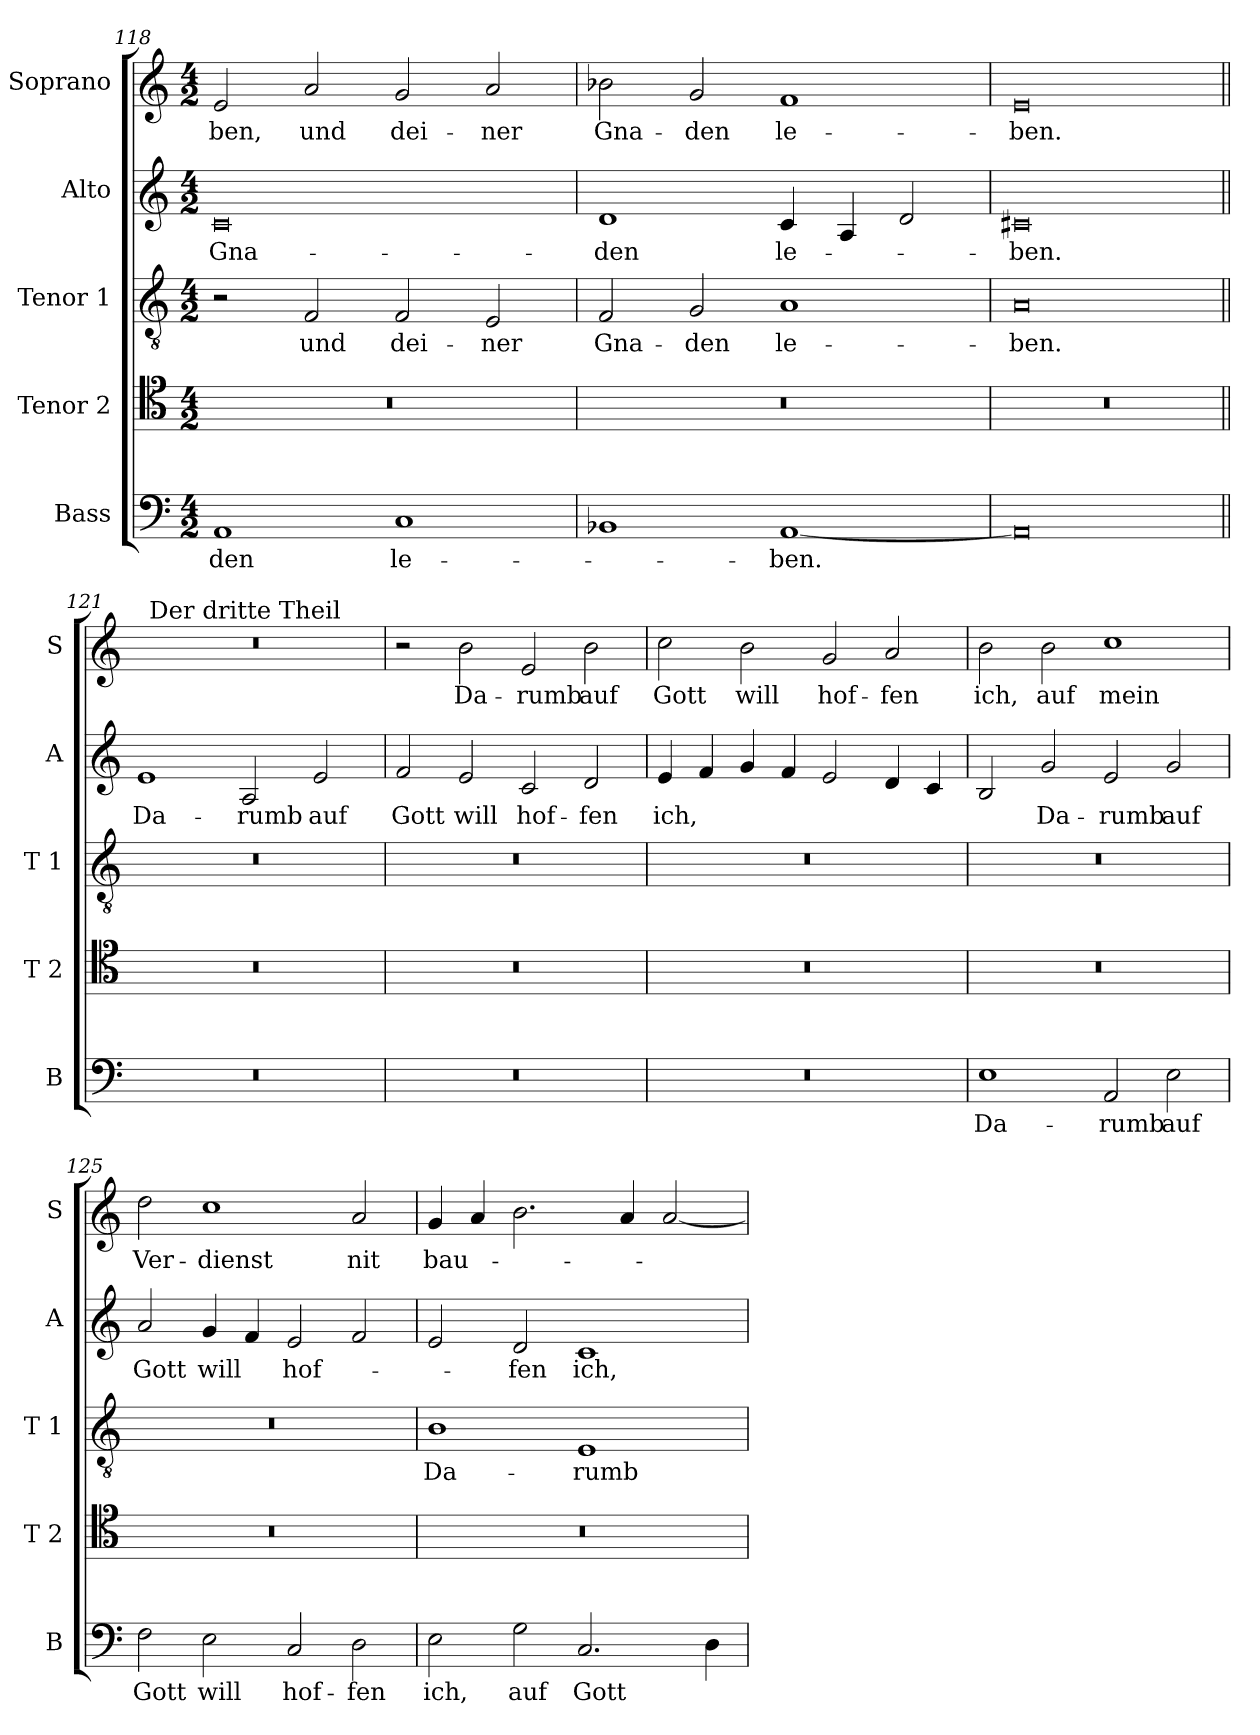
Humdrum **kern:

**kern	**text	**kern	**kern	**text	**kern	**text	**kern	**text
*part5	*part5	*part4	*part3	*part3	*part2	*part2	*part1	*part1
*staff5	*staff5	*staff4	*staff3	*staff3	*staff2	*staff2	*staff1	*staff1
*I"Bass	*	*I"Tenor 2	*I"Tenor 1	*	*I"Alto	*	*I"Soprano	*
*I'B	*	*I'T 2	*I'T 1	*	*I'A	*	*I'S	*
*clefF4	*	*clefC4	*clefGv2	*	*clefG2	*	*clefG2	*
*k[]	*	*k[]	*k[]	*	*k[]	*	*k[]	*
*C:	*	*C:	*C:	*	*C:	*	*C:	*
*M4/2	*	*M4/2	*M4/2	*	*M4/2	*	*M4/2	*
=118	=118	=118	=118	=118	=118	=118	=118	=118
!	!LO:LY:b	!	!	!	!	!LO:LY:b	!	!LO:LY:b
1AA	-den	0r	2r	.	0c	Gna-	2e/	-ben,
!	!	!	!	!LO:LY:b	!	!	!	!LO:LY:b
.	.	.	2F/	und	.	.	2a/	und
!	!LO:LY:b	!	!	!LO:LY:b	!	!	!	!LO:LY:b
1C	le-	.	2F/	dei-	.	.	2g/	dei-
!	!	!	!	!LO:LY:b	!	!	!	!LO:LY:b
.	.	.	2E/	-ner	.	.	2a/	-ner
=119	=119	=119	=119	=119	=119	=119	=119	=119
!	!	!	!	!LO:LY:b	!	!LO:LY:b	!	!LO:LY:b
1BB-X	.	0r	2F/	Gna-	1d	-den	2b-X\	Gna-
!	!	!	!	!LO:LY:b	!	!	!	!LO:LY:b
.	.	.	2G/	-den	.	.	2g/	-den
!	!LO:LY:b	!	!	!LO:LY:b	!	!LO:LY:b	!	!LO:LY:b
[1AA	-ben.	.	1A	le-	4c/	le-	1f	le-
.	.	.	.	.	4A/	.	.	.
.	.	.	.	.	2d/	.	.	.
=120	=120	=120	=120	=120	=120	=120	=120	=120
!	!	!	!	!LO:LY:b	!	!LO:LY:b	!	!LO:LY:b
0AA]	.	0r	0A	-ben.	0c#X	-ben.	0e	-ben.
!!LO:LB:g=z
=121||	=121||	=121||	=121||	=121||	=121||	=121||	=121||	=121||
!	!	!	!	!	!	!LO:LY:b	!	!
*	*	*	*	*	*	*	*^	*
0r	.	0r	0r	.	1e	Da-	0r	32ryy	.
!	!	!	!	!	!	!	!	!LO:TX:a:t=Der dritte Theil	!
.	.	.	.	.	.	.	.	1ryy	.
!	!	!	!	!	!	!LO:LY:b	!	!	!
.	.	.	.	.	2A/	-rumb	.	.	.
.	.	.	.	.	.	.	.	2ryy	.
!	!	!	!	!	!	!LO:LY:b	!	!	!
.	.	.	.	.	2e/	auf	.	.	.
.	.	.	.	.	.	.	.	4...ryy	.
=122	=122	=122	=122	=122	=122	=122	=122	=122	=122
!	!	!	!	!	!	!LO:LY:b	!	!	!
*	*	*	*	*	*	*	*v	*v	*
0r	.	0r	0r	.	2f/	Gott	2r	.
!	!	!	!	!	!	!LO:LY:b	!	!LO:LY:b
.	.	.	.	.	2e/	will	2b\	Da-
!	!	!	!	!	!	!LO:LY:b	!	!LO:LY:b
.	.	.	.	.	2c/	hof-	2e/	-rumb
!	!	!	!	!	!	!LO:LY:b	!	!LO:LY:b
.	.	.	.	.	2d/	-fen	2b\	auf
=123	=123	=123	=123	=123	=123	=123	=123	=123
!	!	!	!	!	!	!LO:LY:b	!	!LO:LY:b
0r	.	0r	0r	.	4e/	ich,	2cc\	Gott
.	.	.	.	.	4f/	.	.	.
!	!	!	!	!	!	!	!	!LO:LY:b
.	.	.	.	.	4g/	.	2b\	will
.	.	.	.	.	4f/	.	.	.
!	!	!	!	!	!	!	!	!LO:LY:b
.	.	.	.	.	2e/	.	2g/	hof-
!	!	!	!	!	!	!	!	!LO:LY:b
.	.	.	.	.	4d/	.	2a/	-fen
.	.	.	.	.	4c/	.	.	.
=124	=124	=124	=124	=124	=124	=124	=124	=124
!	!LO:LY:b	!	!	!	!	!	!	!LO:LY:b
1E	Da-	0r	0r	.	2B/	.	2b\	ich,
!	!	!	!	!	!	!LO:LY:b	!	!LO:LY:b
.	.	.	.	.	2g/	Da-	2b\	auf
!	!LO:LY:b	!	!	!	!	!LO:LY:b	!	!LO:LY:b
2AA/	-rumb	.	.	.	2e/	-rumb	1cc	mein
!	!LO:LY:b	!	!	!	!	!LO:LY:b	!	!
2E\	auf	.	.	.	2g/	auf	.	.
=125	=125	=125	=125	=125	=125	=125	=125	=125
!	!LO:LY:b	!	!	!	!	!LO:LY:b	!	!LO:LY:b
2F\	Gott	0r	0r	.	2a/	Gott	2dd\	Ver-
!	!LO:LY:b	!	!	!	!	!LO:LY:b	!	!LO:LY:b
2E\	will	.	.	.	4g/	will	1cc	-dienst
.	.	.	.	.	4f/	.	.	.
!	!LO:LY:b	!	!	!	!	!LO:LY:b	!	!
2C/	hof-	.	.	.	2e/	hof-	.	.
!	!LO:LY:b	!	!	!	!	!	!	!LO:LY:b
2D\	-fen	.	.	.	2f/	.	2a/	nit
!!LO:LB:g=z
=126	=126	=126	=126	=126	=126	=126	=126	=126
!	!LO:LY:b	!	!	!LO:LY:b	!	!	!	!LO:LY:b
2E\	ich,	0r	1B	Da-	2e/	.	4g/	bau-
.	.	.	.	.	.	.	4a/	.
!	!LO:LY:b	!	!	!	!	!LO:LY:b	!	!
2G\	auf	.	.	.	2d/	-fen	2.b\	.
!	!LO:LY:b	!	!	!LO:LY:b	!	!LO:LY:b	!	!
2.C/	Gott	.	1E	-rumb	1c	ich,	.	.
.	.	.	.	.	.	.	4a/	.
.	.	.	.	.	.	.	[2a/	.
4D\	.	.	.	.	.	.	.	.
=	=	=	=	=	=	=	=	=
*-	*-	*-	*-	*-	*-	*-	*-	*-
